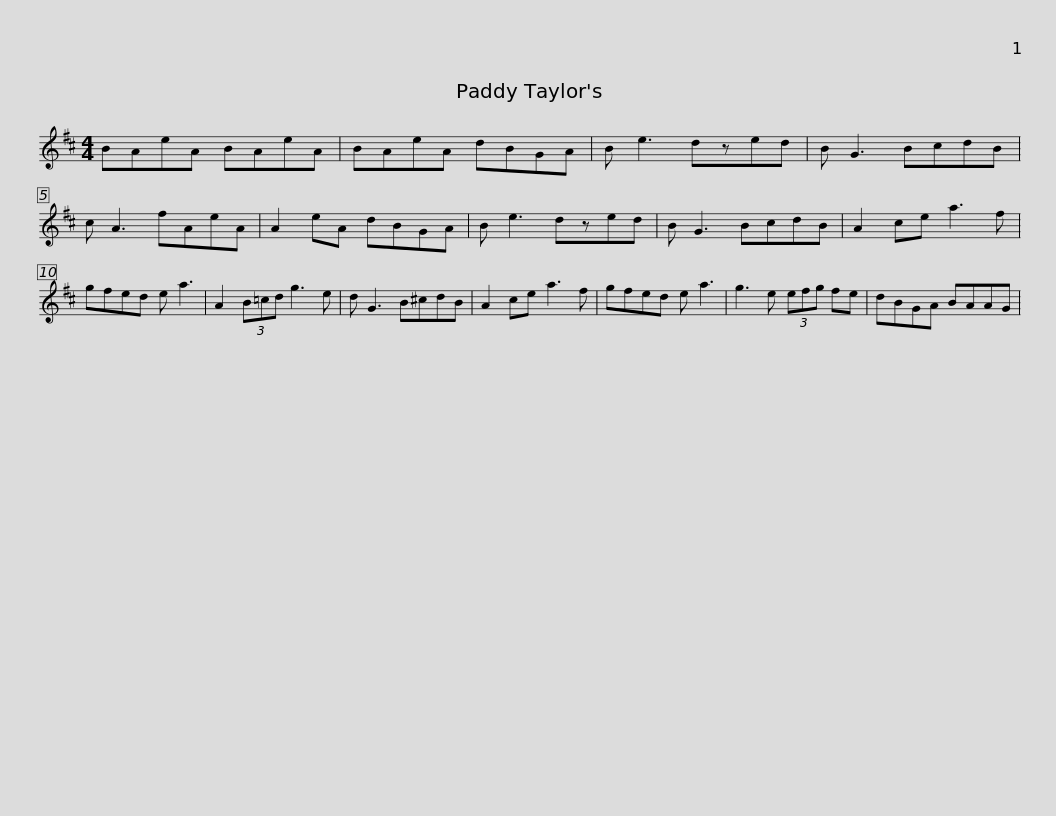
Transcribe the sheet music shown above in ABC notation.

X:1
L:1/8
M:4/4
I:linebreak $
K:D
V:1 treble
V:1
 BAeA BAeA | BAeA dBGA | B e3 dzed | B G3 BcdB | c A3 fAeA | %5
 A2 eA dBGA |$ B e3 dzed | B G3 BcdB | A2 ce a3 f | gfed e a3 | %10
 A2 (3B=cd g3 e | d G3 B^cdB | A2 ce a3 f |$ gfed e a3 | g3 e (3efg fe | %15
 dBGA BAAG | %16
